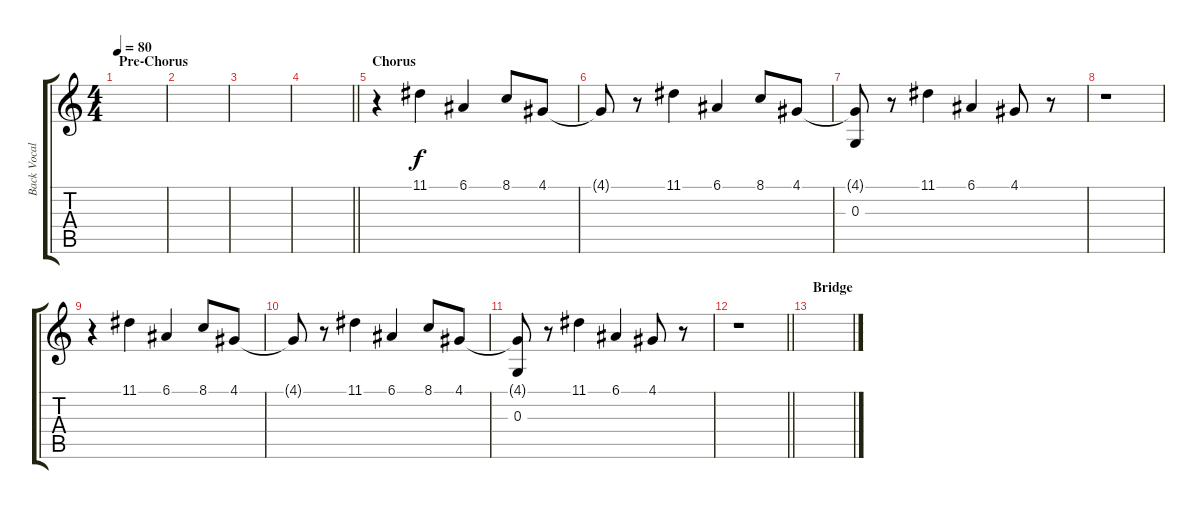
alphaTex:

\track ("Back Vocals" "Back Vocal") {instrument choiraahs}
\staff {score tabs}
\tuning (E4 B3 G3 D3 A2 E2) {hide}
\ts (4 4)
\section ("" "Pre-Chorus")
\tempo 80
\clef g2
\ks c
|
|
|
\barLineRight lightlight
|
\section ("" "Chorus")
r.4 11.1.4 6.1.4 8.1.8 4.1.8 |
4.1{t}.8 r.8 11.1.4 6.1.4 8.1.8 4.1.8 |
(4.1{t} 0.3).8 r.8 11.1.4 6.1.4 4.1.8 r.8 |
r.1 |
r.4 11.1.4 6.1.4 8.1.8 4.1.8 |
4.1{t}.8 r.8 11.1.4 6.1.4 8.1.8 4.1.8 |
(4.1{t} 0.3).8 r.8 11.1.4 6.1.4 4.1.8 r.8 |
\barLineRight lightlight
r.1 |
\section ("" "Bridge")
